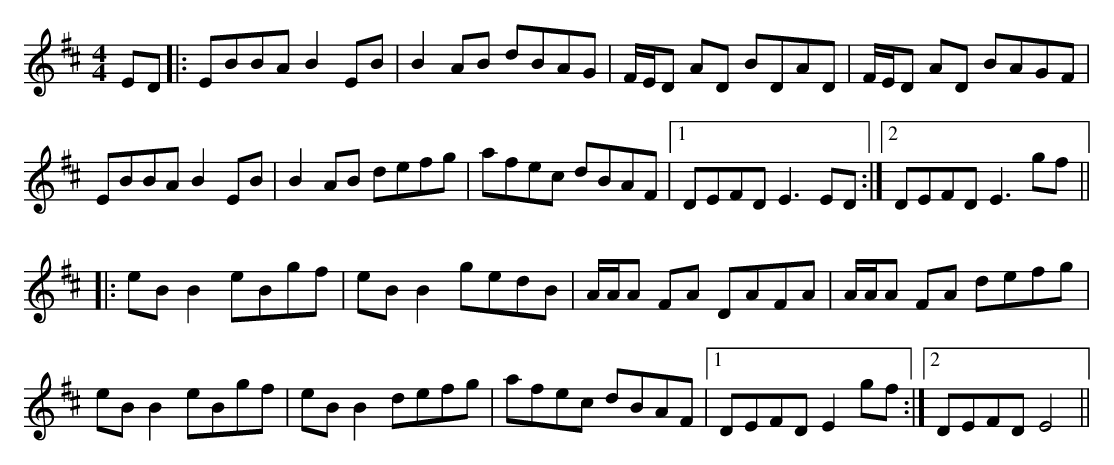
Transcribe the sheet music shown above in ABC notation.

X:1
M:4/4
K:Edor
ED|:EBBA B2 EB|B2 AB dBAG|F/E/D AD BDAD|F/E/D AD BAGF|
EBBA B2 EB| B2 AB defg| afec dBAF|1 DEFD E3 ED:|2 DEFD E3 gf||
|: eBB2 eBgf|eBB2 gedB|A/A/A FA DAFA|A/A/A FA defg|
eBB2 eBgf|eBB2 defg|afec dBAF|1 DEFD E2 gf:|2 DEFD E4 ||
